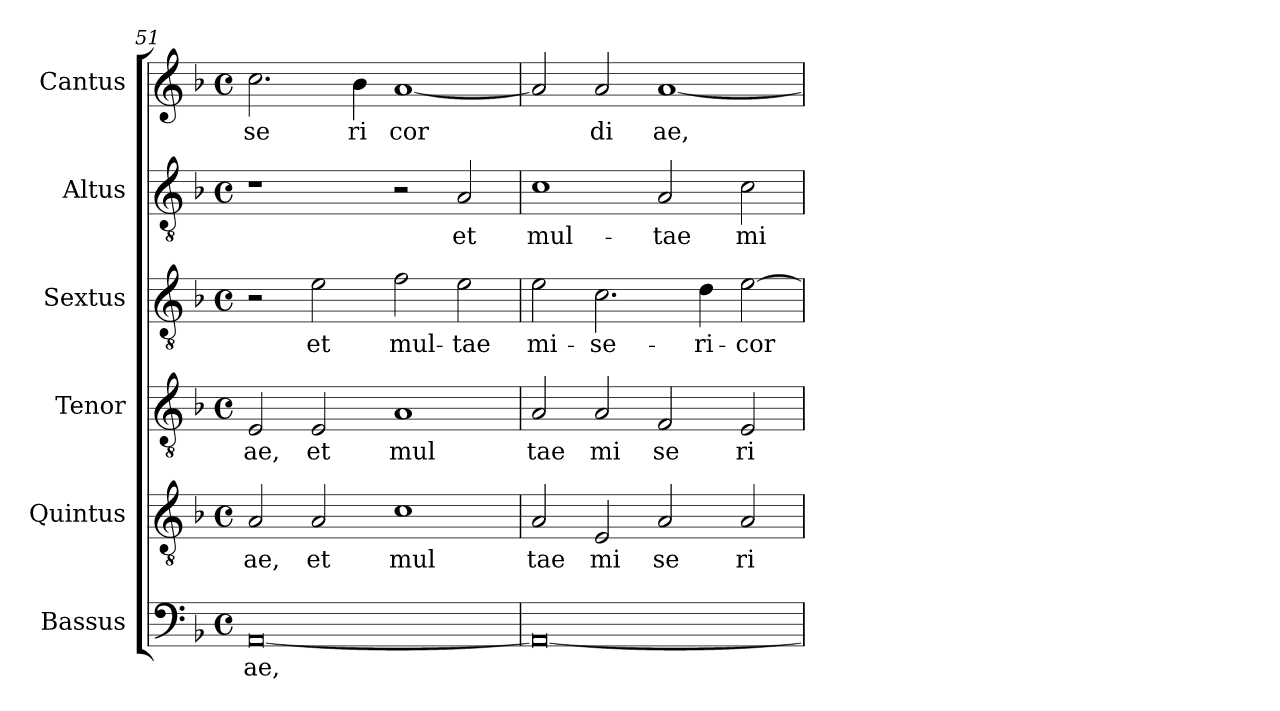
**kern	**text	**kern	**text	**kern	**text	**kern	**text	**kern	**text	**kern	**text
*part6	*part6	*part5	*part5	*part4	*part4	*part3	*part3	*part2	*part2	*part1	*part1
*staff6	*staff6	*staff5	*staff5	*staff4	*staff4	*staff3	*staff3	*staff2	*staff2	*staff1	*staff1
*I"Bassus	*	*I"Quintus	*	*I"Tenor	*	*I"Sextus	*	*I"Altus	*	*I"Cantus	*
*clefF4	*	*clefGv2	*	*clefGv2	*	*clefGv2	*	*clefGv2	*	*clefG2	*
*k[b-]	*	*k[b-]	*	*k[b-]	*	*k[b-]	*	*k[b-]	*	*k[b-]	*
*F:	*	*F:	*	*F:	*	*F:	*	*F:	*	*F:	*
*M4/4	*	*M4/4	*	*M4/4	*	*M4/4	*	*M4/4	*	*M4/4	*
*met(c)	*	*met(c)	*	*met(c)	*	*met(c)	*	*met(c)	*	*met(c)	*
=51	=51	=51	=51	=51	=51	=51	=51	=51	=51	=51	=51
!	!LO:LY:b:cj	!	!LO:LY:b:cj	!	!LO:LY:b:cj	!	!	!	!	!	!LO:LY:b:cj
[<0AA	-ae,	2A/	ae,	2E/	ae,	2r	.	1r	.	2.cc\	se
!	!	!	!LO:LY:b:cj	!	!LO:LY:b:cj	!	!LO:LY:b:cj	!	!	!	!
.	.	2A/	et	2E/	et	2e\	et	.	.	.	.
!	!	!	!	!	!	!	!	!	!	!	!LO:LY:b:cj
.	.	.	.	.	.	.	.	.	.	4b-\	ri
!	!	!	!LO:LY:b:cj	!	!LO:LY:b:cj	!	!LO:LY:b:cj	!	!	!	!LO:LY:b:cj
.	.	1c	mul	1A	mul	2f\	mul-	2r	.	[<1a	cor
!	!	!	!	!	!	!	!LO:LY:b:cj	!	!LO:LY:b:cj	!	!
.	.	.	.	.	.	2e\	-tae	2A/	et	.	.
=52	=52	=52	=52	=52	=52	=52	=52	=52	=52	=52	=52
!	!	!	!LO:LY:b:cj	!	!LO:LY:b:cj	!	!LO:LY:b:cj	!	!LO:LY:b:cj	!	!
0AA_<	.	2A/	tae	2A/	tae	2e\	mi-	1c	mul-	2a/]	.
!	!	!	!LO:LY:b:cj	!	!LO:LY:b:cj	!	!LO:LY:b:cj	!	!	!	!LO:LY:b:cj
.	.	2E/	mi	2A/	mi	2.c\	-se-	.	.	2a/	di
!	!	!	!LO:LY:b:cj	!	!LO:LY:b:cj	!	!	!	!LO:LY:b:cj	!	!LO:LY:b:cj
.	.	2A/	se	2F/	se	.	.	2A/	-tae	[<1a	ae,
!	!	!	!	!	!	!	!LO:LY:b:cj	!	!	!	!
.	.	.	.	.	.	4d\	-ri-	.	.	.	.
!	!	!	!LO:LY:b:cj	!	!LO:LY:b:cj	!	!LO:LY:b	!	!LO:LY:b:cj	!	!
.	.	2A/	ri	2E/	ri	[>2e\	-cor-	2c\	mi-	.	.
=	=	=	=	=	=	=	=	=	=	=	=
*-	*-	*-	*-	*-	*-	*-	*-	*-	*-	*-	*-
